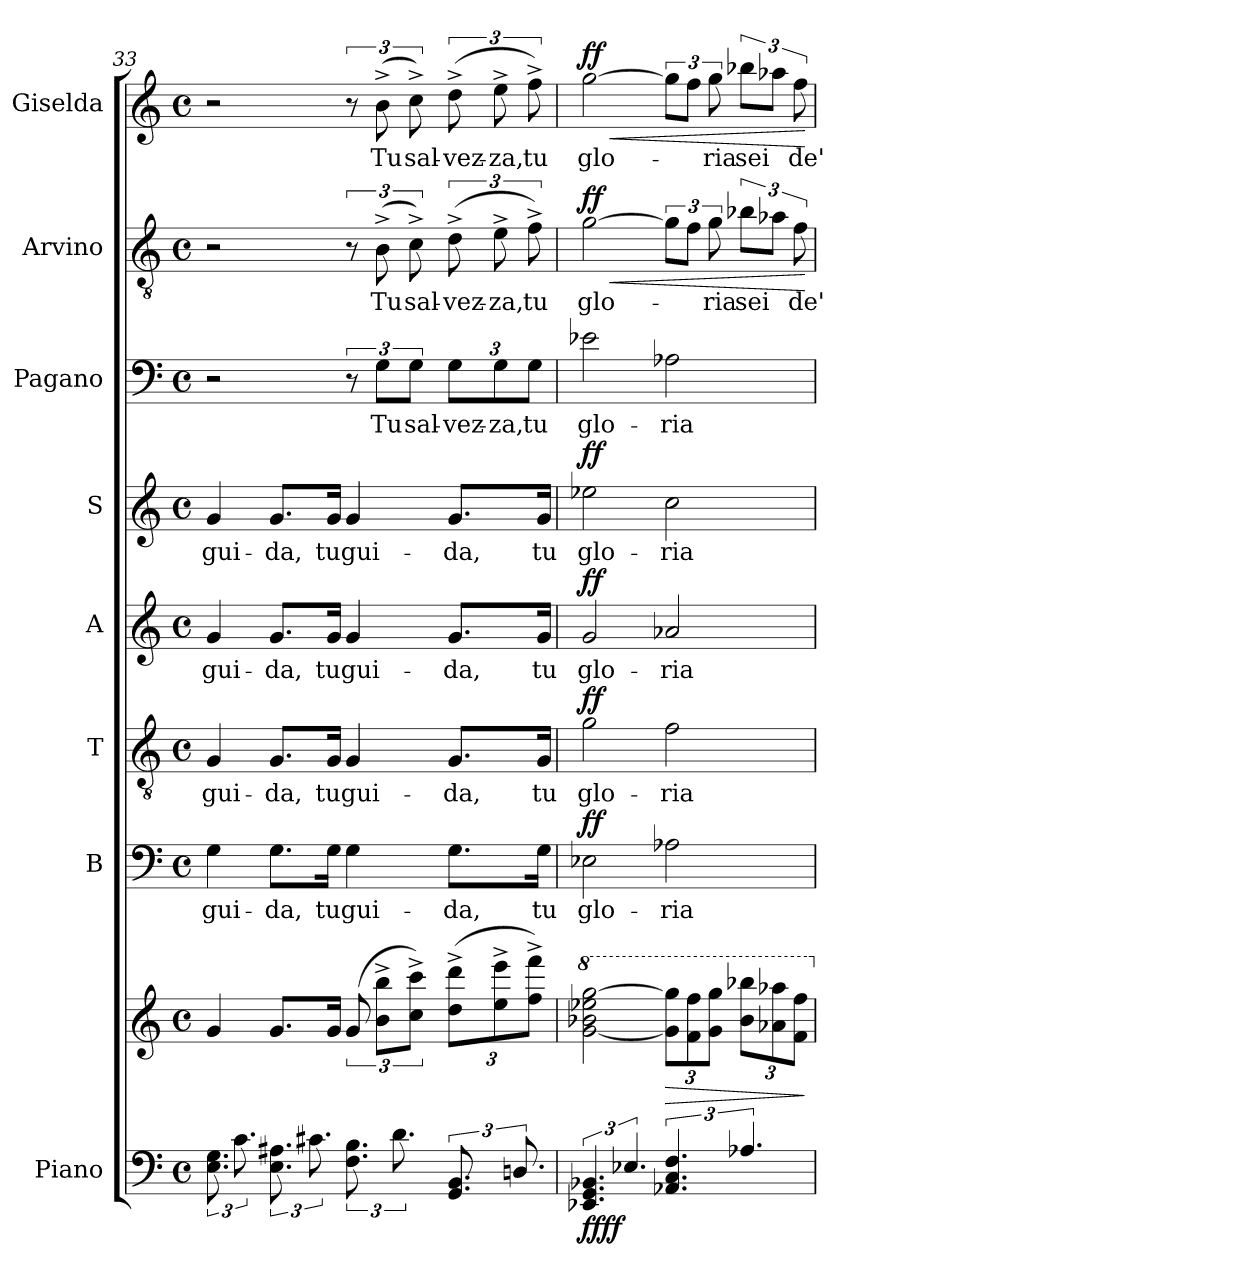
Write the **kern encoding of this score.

**kern	**kern	**dynam	**kern	**text	**dynam	**kern	**text	**dynam	**kern	**text	**dynam	**kern	**text	**dynam	**kern	**text	**kern	**text	**dynam	**kern	**text	**dynam
*part8	*part8	*part8	*part7	*part7	*part7	*part6	*part6	*part6	*part5	*part5	*part5	*part4	*part4	*part4	*part3	*part3	*part2	*part2	*part2	*part1	*part1	*part1
*staff9	*staff8	*staff8/9	*staff7	*staff7	*staff7	*staff6	*staff6	*staff6	*staff5	*staff5	*staff5	*staff4	*staff4	*staff4	*staff3	*staff3	*staff2	*staff2	*staff2	*staff1	*staff1	*staff1
*I"Piano	*	*	*I"B	*	*	*I"T	*	*	*I"A	*	*	*I"S	*	*	*I"Pagano	*	*I"Arvino	*	*	*I"Giselda	*	*
*I'Pno	*	*	*I'B	*	*	*I'T	*	*	*I'A	*	*	*I'S	*	*	*	*	*	*	*	*	*	*
!!LO:PB:g=z
*clefF4	*clefG2	*	*clefF4	*	*	*clefGv2	*	*	*clefG2	*	*	*clefG2	*	*	*clefF4	*	*clefGv2	*	*	*clefG2	*	*
*k[]	*k[]	*	*k[]	*	*	*k[]	*	*	*k[]	*	*	*k[]	*	*	*k[]	*	*k[]	*	*	*k[]	*	*
*M4/4	*M4/4	*	*M4/4	*	*	*M4/4	*	*	*M4/4	*	*	*M4/4	*	*	*M4/4	*	*M4/4	*	*	*M4/4	*	*
*met(c)	*met(c)	*	*met(c)	*	*	*met(c)	*	*	*met(c)	*	*	*met(c)	*	*	*met(c)	*	*met(c)	*	*	*met(c)	*	*
=33	=33	=33	=33	=33	=33	=33	=33	=33	=33	=33	=33	=33	=33	=33	=33	=33	=33	=33	=33	=33	=33	=33
12.E\ 12.G\	4g/	.	4G\	gui-	.	4G/	gui-	.	4g/	gui-	.	4g/	gui-	.	2r	.	2r	.	.	2r	.	.
12.c\	.	.	.	.	.	.	.	.	.	.	.	.	.	.	.	.	.	.	.	.	.	.
12.E\ 12.A#X\	8.g/L	.	8.G\L	-da,	.	8.G/L	-da,	.	8.g/L	-da,	.	8.g/L	-da,	.	.	.	.	.	.	.	.	.
12.c#X\	.	.	.	.	.	.	.	.	.	.	.	.	.	.	.	.	.	.	.	.	.	.
.	16g/Jk	.	16G\Jk	tu	.	16G/Jk	tu	.	16g/Jk	tu	.	16g/Jk	tu	.	.	.	.	.	.	.	.	.
12.F\ 12.B\	(12g/	.	4G\	gui-	.	4G/	gui-	.	4g/	gui-	.	4g/	gui-	.	12r	.	12r	.	.	12r	.	.
.	12b\^ 12bb\^L	.	.	.	.	.	.	.	.	.	.	.	.	.	12G\L	Tu	(12B^\	Tu	.	(12b^\	Tu	.
12.d\	.	.	.	.	.	.	.	.	.	.	.	.	.	.	.	.	.	.	.	.	.	.
.	12cc\^ 12ccc\^J)	.	.	.	.	.	.	.	.	.	.	.	.	.	12G\J	sal-	12c^\)	sal-	.	12cc^\)	sal-	.
*	*Xbrackettup	*	*	*	*	*	*	*	*	*	*	*	*	*	*	*	*	*	*	*	*	*
12.GG/ 12.BB/	(12dd\^ 12ddd\^L	.	8.G\L	-da,	.	8.G/L	-da,	.	8.g/L	-da,	.	8.g/L	-da,	.	12G\L	-vez-	(12d^\	-vez-	.	(12dd^\	-vez-	.
.	12ee\^ 12eee\^	.	.	.	.	.	.	.	.	.	.	.	.	.	12G\	-za,	12e^\	-za,	.	12ee^\	-za,	.
12.Dn/	.	.	.	.	.	.	.	.	.	.	.	.	.	.	.	.	.	.	.	.	.	.
.	12ff\^ 12fff\^J)	.	.	.	.	.	.	.	.	.	.	.	.	.	12G\J	tu	12f^\)	tu	.	12ff^\)	tu	.
.	.	.	16G\Jk	tu	.	16G/Jk	tu	.	16g/Jk	tu	.	16g/Jk	tu	.	.	.	.	.	.	.	.	.
=34	=34	=34	=34	=34	=34	=34	=34	=34	=34	=34	=34	=34	=34	=34	=34	=34	=34	=34	=34	=34	=34	=34
*	*8va	*	*	*	*	*	*	*	*	*	*	*	*	*	*	*	*	*	*	*	*	*
!	!	!LO:DY:b=2	!	!	!	!	!	!	!	!	!	!	!	!	!	!	!	!	!LO:HP:b	!	!	!LO:HP:b
!	!	!LO:DY:n=1:b	!	!	!LO:DY:a	!	!	!LO:DY:a	!	!	!LO:DY:a	!	!	!LO:DY:a	!	!	!	!	!LO:DY:n=1:a	!	!	!LO:DY:n=1:a
6.EE-X/ 6.GG/ 6.BB-X/	[2gg\ 2bb-X\ 2eee-X\ [2ggg\	ff ff	2E-X\	glo-	ff	2g\	glo-	ff	2g/	glo-	ff	2ee-X\	glo-	ff	2e-X\	glo-	[2g\	glo-	< ff	[2gg\	glo-	< ff
6.E-X/	.	.	.	.	.	.	.	.	.	.	.	.	.	.	.	.	.	.	.	.	.	.
!	!	!LO:HP:b	!	!	!	!	!	!	!	!	!	!	!	!	!	!	!	!	!	!	!	!
6.AA-X/ 6.C/ 6.F/	12gg\] 12ggg\]L	>	2A-X\	-ria	.	2f\	-ria	.	2a-X/	-ria	.	2cc\	-ria	.	2A-X\	-ria	12g\L]	.	.	12gg\L]	.	.
.	12ff\ 12fff\	.	.	.	.	.	.	.	.	.	.	.	.	.	.	.	12f\J	.	.	12ff\J	.	.
.	12gg\ 12ggg\J	.	.	.	.	.	.	.	.	.	.	.	.	.	.	.	12g\	-ria	.	12gg\	-ria	.
6.A-X/	12bb-\ 12bbb-X\L	.	.	.	.	.	.	.	.	.	.	.	.	.	.	.	12b-X\L	sei	.	12bb-X\L	sei	.
.	12aa-X\ 12aaa-X\	.	.	.	.	.	.	.	.	.	.	.	.	.	.	.	12a-X\J	.	.	12aa-X\J	.	.
.	12ff\ 12fff\J	.	.	.	.	.	.	.	.	.	.	.	.	.	.	.	12f\	de'	.	12ff\	de'	.
.	.	]	.	.	.	.	.	.	.	.	.	.	.	.	.	.	.	.	[	.	.	[
*	*X8va	*	*	*	*	*	*	*	*	*	*	*	*	*	*	*	*	*	*	*	*	*
=	=	=	=	=	=	=	=	=	=	=	=	=	=	=	=	=	=	=	=	=	=	=
*-	*-	*-	*-	*-	*-	*-	*-	*-	*-	*-	*-	*-	*-	*-	*-	*-	*-	*-	*-	*-	*-	*-
